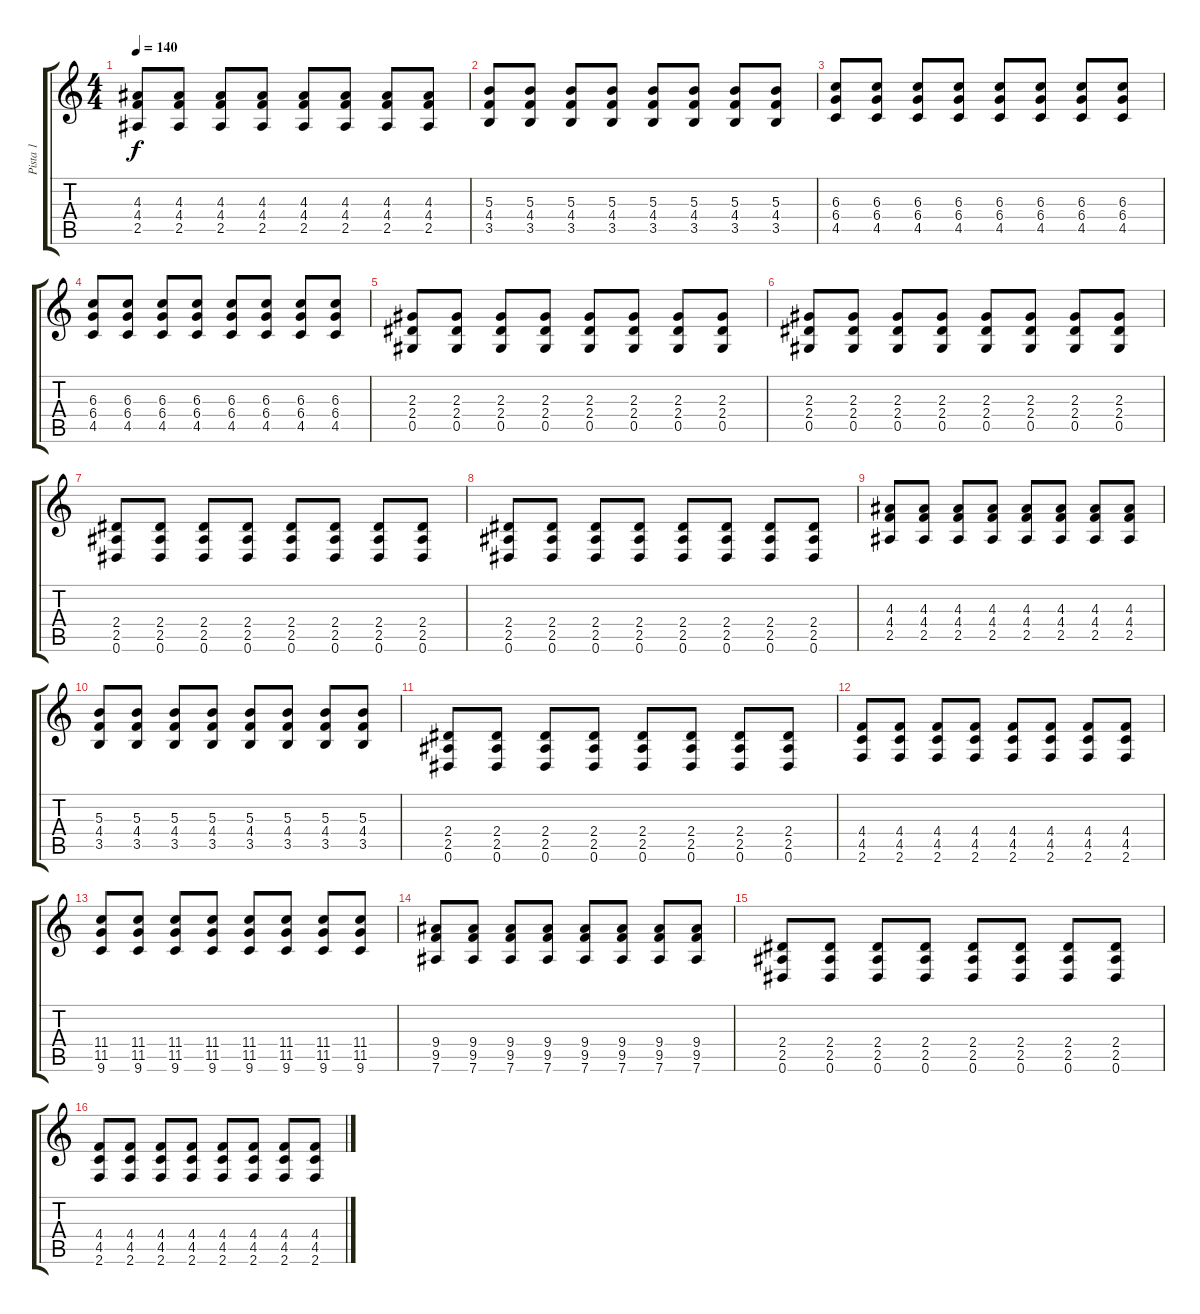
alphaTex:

\track ("Pista 1" "Pista 1") {instrument electricguitarmuted}
\staff {score tabs}
\tuning (Eb4 Bb3 Gb3 Db3 Ab2 Eb2) {hide}
\ts (4 4)
\tempo 140
\clef g2
\ks c
(4.3 4.4 2.5).8{dy f} (4.3 4.4 2.5).8 (4.3 4.4 2.5).8 (4.3 4.4 2.5).8 (4.3 4.4 2.5).8 (4.3 4.4 2.5).8 (4.3 4.4 2.5).8 (4.3 4.4 2.5).8 |
(5.3 4.4 3.5).8 (5.3 4.4 3.5).8 (5.3 4.4 3.5).8 (5.3 4.4 3.5).8 (5.3 4.4 3.5).8 (5.3 4.4 3.5).8 (5.3 4.4 3.5).8 (5.3 4.4 3.5).8 |
(6.3 6.4 4.5).8 (6.3 6.4 4.5).8 (6.3 6.4 4.5).8 (6.3 6.4 4.5).8 (6.3 6.4 4.5).8 (6.3 6.4 4.5).8 (6.3 6.4 4.5).8 (6.3 6.4 4.5).8 |
(6.3 6.4 4.5).8 (6.3 6.4 4.5).8 (6.3 6.4 4.5).8 (6.3 6.4 4.5).8 (6.3 6.4 4.5).8 (6.3 6.4 4.5).8 (6.3 6.4 4.5).8 (6.3 6.4 4.5).8 |
(2.3 2.4 0.5).8 (2.3 2.4 0.5).8 (2.3 2.4 0.5).8 (2.3 2.4 0.5).8 (2.3 2.4 0.5).8 (2.3 2.4 0.5).8 (2.3 2.4 0.5).8 (2.3 2.4 0.5).8 |
(2.3 2.4 0.5).8 (2.3 2.4 0.5).8 (2.3 2.4 0.5).8 (2.3 2.4 0.5).8 (2.3 2.4 0.5).8 (2.3 2.4 0.5).8 (2.3 2.4 0.5).8 (2.3 2.4 0.5).8 |
(2.4 2.5 0.6).8 (2.4 2.5 0.6).8 (2.4 2.5 0.6).8 (2.4 2.5 0.6).8 (2.4 2.5 0.6).8 (2.4 2.5 0.6).8 (2.4 2.5 0.6).8 (2.4 2.5 0.6).8 |
(2.4 2.5 0.6).8 (2.4 2.5 0.6).8 (2.4 2.5 0.6).8 (2.4 2.5 0.6).8 (2.4 2.5 0.6).8 (2.4 2.5 0.6).8 (2.4 2.5 0.6).8 (2.4 2.5 0.6).8 |
(4.3 4.4 2.5).8 (4.3 4.4 2.5).8 (4.3 4.4 2.5).8 (4.3 4.4 2.5).8 (4.3 4.4 2.5).8 (4.3 4.4 2.5).8 (4.3 4.4 2.5).8 (4.3 4.4 2.5).8 |
(5.3 4.4 3.5).8 (5.3 4.4 3.5).8 (5.3 4.4 3.5).8 (5.3 4.4 3.5).8 (5.3 4.4 3.5).8 (5.3 4.4 3.5).8 (5.3 4.4 3.5).8 (5.3 4.4 3.5).8 |
(2.4 2.5 0.6).8{instrument distortionguitar} (2.4 2.5 0.6).8 (2.4 2.5 0.6).8 (2.4 2.5 0.6).8 (2.4 2.5 0.6).8 (2.4 2.5 0.6).8 (2.4 2.5 0.6).8 (2.4 2.5 0.6).8 |
(4.4 4.5 2.6).8 (4.4 4.5 2.6).8 (4.4 4.5 2.6).8 (4.4 4.5 2.6).8 (4.4 4.5 2.6).8 (4.4 4.5 2.6).8 (4.4 4.5 2.6).8 (4.4 4.5 2.6).8 |
(11.4 11.5 9.6).8 (11.4 11.5 9.6).8 (11.4 11.5 9.6).8 (11.4 11.5 9.6).8 (11.4 11.5 9.6).8 (11.4 11.5 9.6).8 (11.4 11.5 9.6).8 (11.4 11.5 9.6).8 |
(9.4 9.5 7.6).8 (9.4 9.5 7.6).8 (9.4 9.5 7.6).8 (9.4 9.5 7.6).8 (9.4 9.5 7.6).8 (9.4 9.5 7.6).8 (9.4 9.5 7.6).8 (9.4 9.5 7.6).8 |
(2.4 2.5 0.6).8{instrument distortionguitar} (2.4 2.5 0.6).8 (2.4 2.5 0.6).8 (2.4 2.5 0.6).8 (2.4 2.5 0.6).8 (2.4 2.5 0.6).8 (2.4 2.5 0.6).8 (2.4 2.5 0.6).8 |
(4.4 4.5 2.6).8 (4.4 4.5 2.6).8 (4.4 4.5 2.6).8 (4.4 4.5 2.6).8 (4.4 4.5 2.6).8 (4.4 4.5 2.6).8 (4.4 4.5 2.6).8 (4.4 4.5 2.6).8
